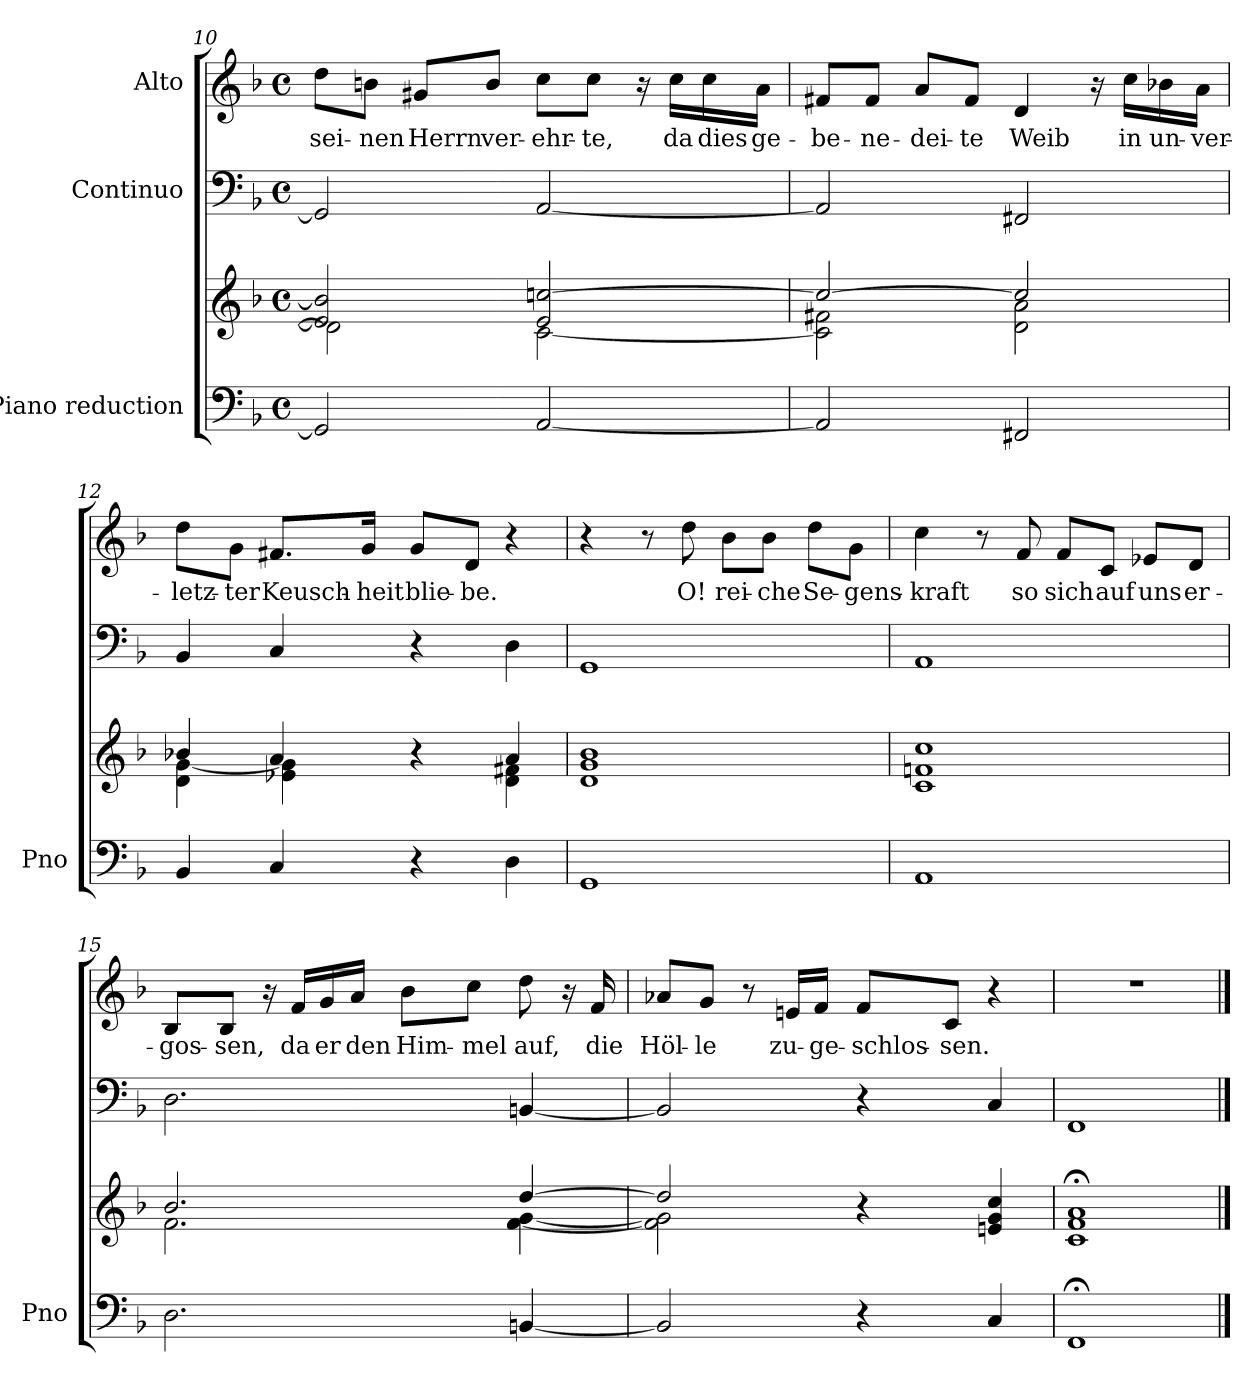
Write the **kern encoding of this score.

**kern	**kern	**kern	**kern	**text
*part3	*part3	*part2	*part1	*part1
*staff4	*staff3	*staff2	*staff1	*staff1
*I"Piano reduction	*	*I"Continuo	*I"Alto	*
*I'Pno	*	*	*	*
*clefF4	*clefG2	*clefF4	*clefG2	*
*k[b-]	*k[b-]	*k[b-]	*k[b-]	*
*M4/4	*M4/4	*M4/4	*M4/4	*
*met(c)	*met(c)	*met(c)	*met(c)	*
=10	=10	=10	=10	=10
*	*^	*	*	*
!	!	!	!	!	!LO:LY:b
2GG#/]	2e/] 2b/]	2d\]	2GG#/]	8dd\L	sei-
!	!	!	!	!	!LO:LY:b
.	.	.	.	8bn\J	nen
!	!	!	!	!	!LO:LY:b
.	.	.	.	8g#X/L	Herrn
!	!	!	!	!	!LO:LY:b
.	.	.	.	8b/J	ver-
!	!	!	!	!	!LO:LY:b
[2AA/	2e/ [2ccn/	[2c\	[2AA/	8cc\L	ehr-
!	!	!	!	!	!LO:LY:b
.	.	.	.	8cc\J	te,
.	.	.	.	16r	.
!	!	!	!	!	!LO:LY:b
.	.	.	.	16cc\LL	da
!	!	!	!	!	!LO:LY:b
.	.	.	.	16cc\	dies
!	!	!	!	!	!LO:LY:b
.	.	.	.	16a\JJ	ge-
!!LO:LB:g=z
=11	=11	=11	=11	=11	=11
!	!	!	!	!	!LO:LY:b
2AA/]	2cc/_	2c\] 2f#X\	2AA/]	8f#X/L	be-
!	!	!	!	!	!LO:LY:b
.	.	.	.	8f#/J	ne-
!	!	!	!	!	!LO:LY:b
.	.	.	.	8a/L	dei-
!	!	!	!	!	!LO:LY:b
.	.	.	.	8f#/J	te
!	!	!	!	!	!LO:LY:b
2FF#X/	2cc/]	2d\ 2a\	2FF#X/	4d/	Weib
.	.	.	.	16r	.
!	!	!	!	!	!LO:LY:b
.	.	.	.	16cc\LL	in
!	!	!	!	!	!LO:LY:b
.	.	.	.	16b-X\	un-
!	!	!	!	!	!LO:LY:b
.	.	.	.	16a\JJ	ver-
=12	=12	=12	=12	=12	=12
!	!	!	!	!	!LO:LY:b
4BB-/	4b-X/	4d\ [4g\	4BB-/	8dd\L	letz-
!	!	!	!	!	!LO:LY:b
.	.	.	.	8g\J	-ter
!	!	!	!	!	!LO:LY:b
4C/	4a/	4e-X\ 4g\]	4C/	8.f#X/L	Keusch-
!	!	!	!	!	!LO:LY:b
.	.	.	.	16g/Jk	heit
!	!	!	!	!	!LO:LY:b
4r	4r	4ryy	4r	8g/L	blie-
!	!	!	!	!	!LO:LY:b
.	.	.	.	8d/J	be.
4D\	4a/	4d\ 4f#X\	4D\	4r	.
*	*v	*v	*	*	*
=13	=13	=13	=13	=13
1GG	1d 1g 1b-	1GG	4r	.
.	.	.	8r	.
!	!	!	!	!LO:LY:b
.	.	.	8dd\	O!
!	!	!	!	!LO:LY:b
.	.	.	8b-\L	rei-
!	!	!	!	!LO:LY:b
.	.	.	8b-\J	-che
!	!	!	!	!LO:LY:b
.	.	.	8dd\L	Se-
!	!	!	!	!LO:LY:b
.	.	.	8g\J	-gens-
=14	=14	=14	=14	=14
!	!	!	!	!LO:LY:b
1AA	1c 1fn 1cc	1AA	4cc\	-kraft
.	.	.	8r	.
!	!	!	!	!LO:LY:b
.	.	.	8f/	so
!	!	!	!	!LO:LY:b
.	.	.	8f/L	sich
!	!	!	!	!LO:LY:b
.	.	.	8c/J	auf
!	!	!	!	!LO:LY:b
.	.	.	8e-X/L	uns
!	!	!	!	!LO:LY:b
.	.	.	8d/J	er-
!!LO:PB:g=z
=15	=15	=15	=15	=15
*	*^	*	*	*
!	!	!	!	!	!LO:LY:b
2.D\	2.b-/	2.f\	2.D\	8B-/L	gos-
!	!	!	!	!	!LO:LY:b
.	.	.	.	8B-/J	sen,
.	.	.	.	16r	.
!	!	!	!	!	!LO:LY:b
.	.	.	.	16f/LL	da
!	!	!	!	!	!LO:LY:b
.	.	.	.	16g/	er
!	!	!	!	!	!LO:LY:b
.	.	.	.	16a/JJ	den
!	!	!	!	!	!LO:LY:b
.	.	.	.	8b-\L	Him-
!	!	!	!	!	!LO:LY:b
.	.	.	.	8cc\J	mel
!	!	!	!	!	!LO:LY:b
[4BBn/	[4dd/	[4f\ [4g\	[4BBn/	8dd\	auf,
.	.	.	.	16r	.
!	!	!	!	!	!LO:LY:b
.	.	.	.	16f/	die
=16	=16	=16	=16	=16	=16
!	!	!	!	!	!LO:LY:b
2BB/]	2dd/]	2f\] 2g\]	2BB/]	8a-X/L	Höl-
!	!	!	!	!	!LO:LY:b
.	.	.	.	8g/J	le
.	.	.	.	8r	.
!	!	!	!	!	!LO:LY:b
.	.	.	.	16en/LL	zu-
!	!	!	!	!	!LO:LY:b
.	.	.	.	16f/JJ	ge-
!	!	!	!	!	!LO:LY:b
4r	4r	4ryy	4r	8f/L	schlos-
!	!	!	!	!	!LO:LY:b
.	.	.	.	8c/J	sen.
4C/	4en/ 4g/ 4cc/	4ryy	4C/	4r	.
*	*v	*v	*	*	*
=17	=17	=17	=17	=17
1FF;<	1c;< 1f;< 1a;<	1FF	1r	.
==	==	==	==	==
*-	*-	*-	*-	*-
